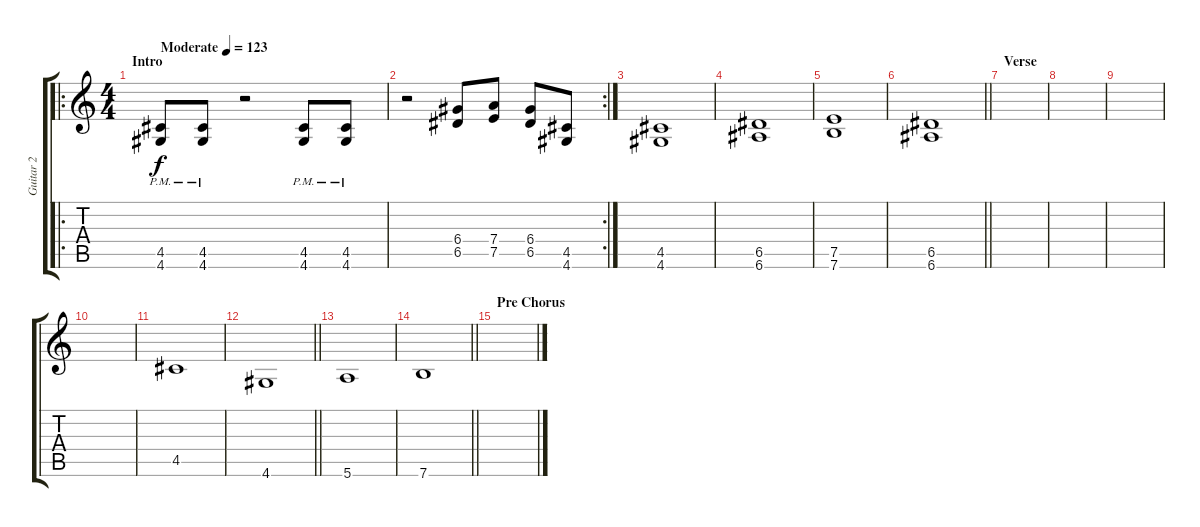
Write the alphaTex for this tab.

\track ("Guitar 2" "Guitar 2") {instrument distortionguitar}
\staff {score tabs}
\tuning (E4 B3 G3 D3 A2 E2) {hide}
\ro
\ts (4 4)
\section ("" "Intro")
\tempo (123 "Moderate")
\clef g2
\ks c
(4.5{pm} 4.6{pm}).8{dy f instrument distortionguitar} (4.5{pm} 4.6{pm}).8 r.2 (4.5{pm} 4.6{pm}).8 (4.5{pm} 4.6{pm}).8 |
\rc 2
r.2 (6.4 6.5).8 (7.4 7.5).8 (6.4 6.5).8 (4.5 4.6).8 |
(4.5 4.6).1 |
(6.5 6.6).1 |
(7.5 7.6).1 |
\barLineRight lightlight
(6.5 6.6).1 |
\section ("" "Verse")
|
|
|
|
4.5.1 |
\barLineRight lightlight
4.6.1 |
5.6.1 |
\barLineRight lightlight
7.6.1 |
\section ("" "Pre Chorus")
